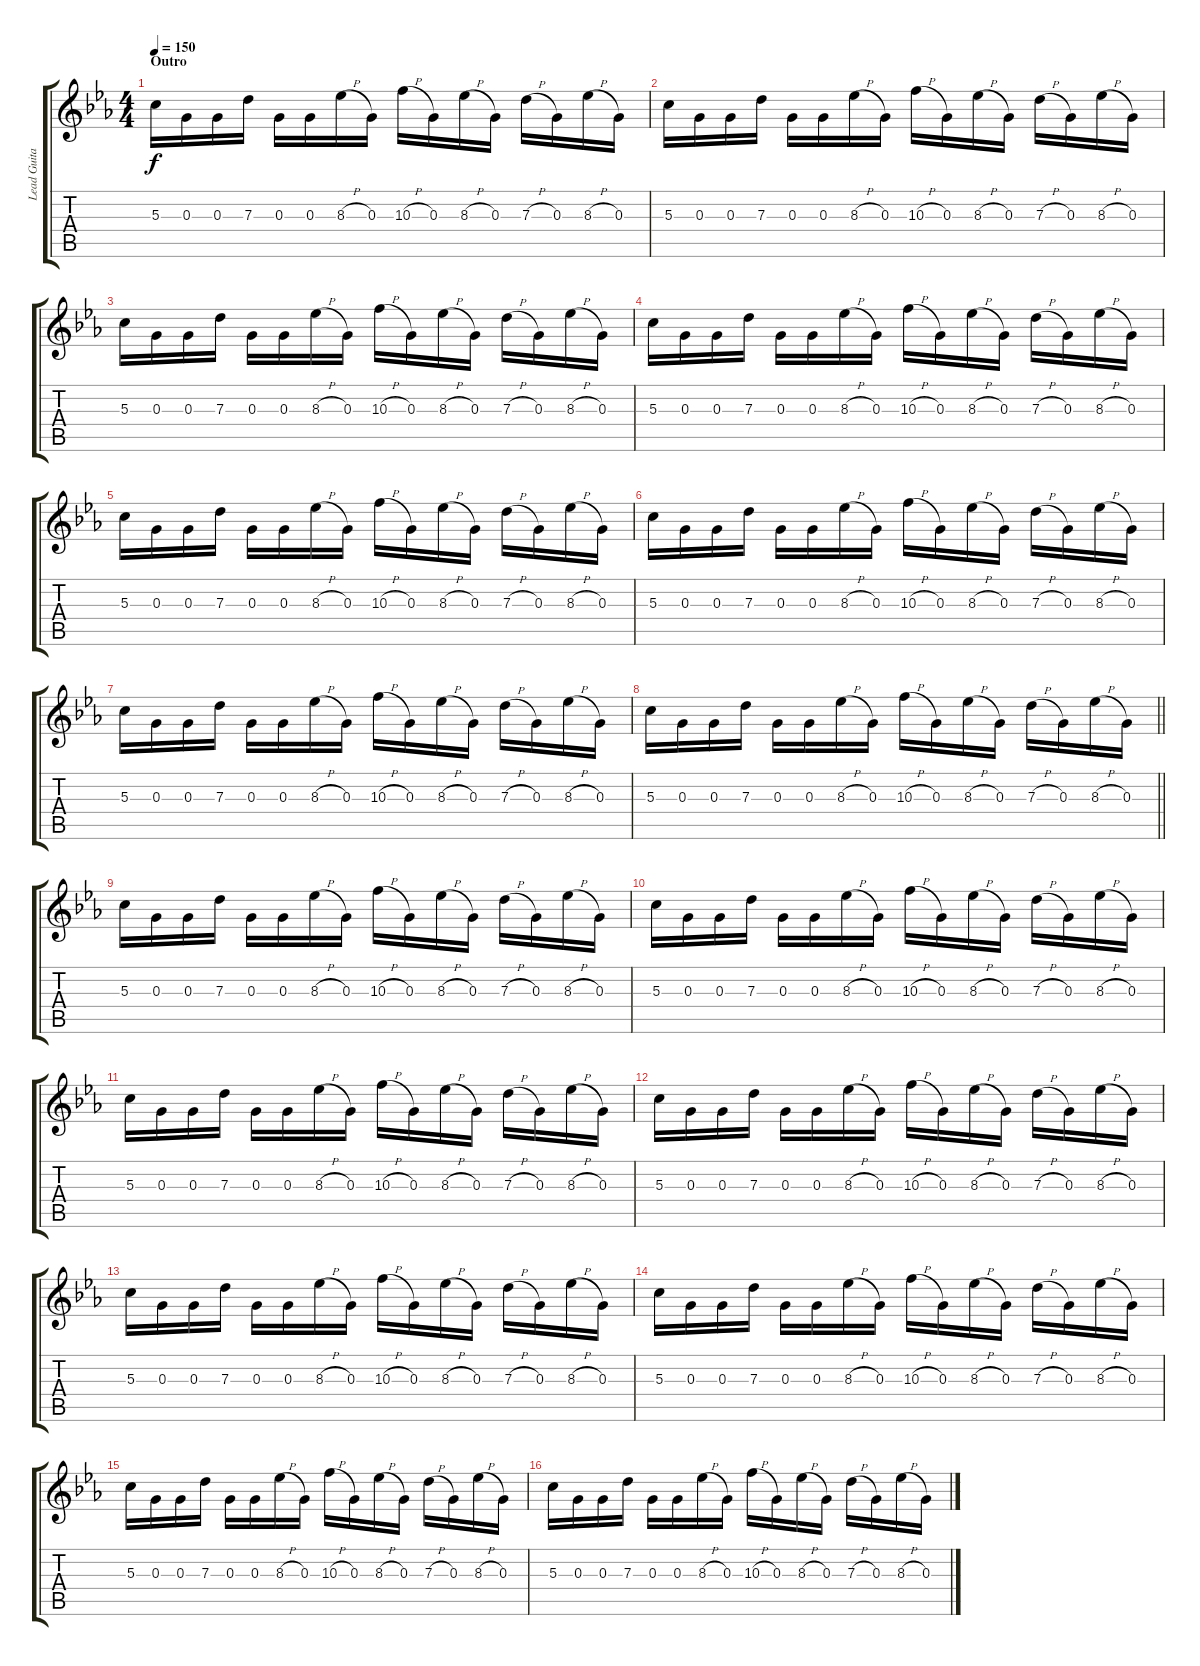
\track ("Lead Guitar: Mikael Bakajev" "Lead Guita") {instrument overdrivenguitar}
\staff {score tabs}
\tuning (E4 B3 G3 D3 A2 E2) {hide}
\ts (4 4)
\section ("" "Outro")
\tempo 150
\clef g2
\ks cminor
5.3.16{dy f} 0.3.16 0.3.16 7.3.16 0.3.16 0.3.16 8.3{h}.16 0.3.16 10.3{h}.16 0.3.16 8.3{h}.16 0.3.16 7.3{h}.16 0.3.16 8.3{h}.16 0.3.16 |
5.3.16 0.3.16 0.3.16 7.3.16 0.3.16 0.3.16 8.3{h}.16 0.3.16 10.3{h}.16 0.3.16 8.3{h}.16 0.3.16 7.3{h}.16 0.3.16 8.3{h}.16 0.3.16 |
5.3.16 0.3.16 0.3.16 7.3.16 0.3.16 0.3.16 8.3{h}.16 0.3.16 10.3{h}.16 0.3.16 8.3{h}.16 0.3.16 7.3{h}.16 0.3.16 8.3{h}.16 0.3.16 |
5.3.16 0.3.16 0.3.16 7.3.16 0.3.16 0.3.16 8.3{h}.16 0.3.16 10.3{h}.16 0.3.16 8.3{h}.16 0.3.16 7.3{h}.16 0.3.16 8.3{h}.16 0.3.16 |
5.3.16 0.3.16 0.3.16 7.3.16 0.3.16 0.3.16 8.3{h}.16 0.3.16 10.3{h}.16 0.3.16 8.3{h}.16 0.3.16 7.3{h}.16 0.3.16 8.3{h}.16 0.3.16 |
5.3.16 0.3.16 0.3.16 7.3.16 0.3.16 0.3.16 8.3{h}.16 0.3.16 10.3{h}.16 0.3.16 8.3{h}.16 0.3.16 7.3{h}.16 0.3.16 8.3{h}.16 0.3.16 |
5.3.16 0.3.16 0.3.16 7.3.16 0.3.16 0.3.16 8.3{h}.16 0.3.16 10.3{h}.16 0.3.16 8.3{h}.16 0.3.16 7.3{h}.16 0.3.16 8.3{h}.16 0.3.16 |
\barLineRight lightlight
5.3.16 0.3.16 0.3.16 7.3.16 0.3.16 0.3.16 8.3{h}.16 0.3.16 10.3{h}.16 0.3.16 8.3{h}.16 0.3.16 7.3{h}.16 0.3.16 8.3{h}.16 0.3.16 |
5.3.16 0.3.16 0.3.16 7.3.16 0.3.16 0.3.16 8.3{h}.16 0.3.16 10.3{h}.16 0.3.16 8.3{h}.16 0.3.16 7.3{h}.16 0.3.16 8.3{h}.16 0.3.16 |
5.3.16 0.3.16 0.3.16 7.3.16 0.3.16 0.3.16 8.3{h}.16 0.3.16 10.3{h}.16 0.3.16 8.3{h}.16 0.3.16 7.3{h}.16 0.3.16 8.3{h}.16 0.3.16 |
5.3.16 0.3.16 0.3.16 7.3.16 0.3.16 0.3.16 8.3{h}.16 0.3.16 10.3{h}.16 0.3.16 8.3{h}.16 0.3.16 7.3{h}.16 0.3.16 8.3{h}.16 0.3.16 |
5.3.16 0.3.16 0.3.16 7.3.16 0.3.16 0.3.16 8.3{h}.16 0.3.16 10.3{h}.16 0.3.16 8.3{h}.16 0.3.16 7.3{h}.16 0.3.16 8.3{h}.16 0.3.16 |
5.3.16 0.3.16 0.3.16 7.3.16 0.3.16 0.3.16 8.3{h}.16 0.3.16 10.3{h}.16 0.3.16 8.3{h}.16 0.3.16 7.3{h}.16 0.3.16 8.3{h}.16 0.3.16 |
5.3.16 0.3.16 0.3.16 7.3.16 0.3.16 0.3.16 8.3{h}.16 0.3.16 10.3{h}.16 0.3.16 8.3{h}.16 0.3.16 7.3{h}.16 0.3.16 8.3{h}.16 0.3.16 |
5.3.16 0.3.16 0.3.16 7.3.16 0.3.16 0.3.16 8.3{h}.16 0.3.16 10.3{h}.16 0.3.16 8.3{h}.16 0.3.16 7.3{h}.16 0.3.16 8.3{h}.16 0.3.16 |
5.3.16 0.3.16 0.3.16 7.3.16 0.3.16 0.3.16 8.3{h}.16 0.3.16 10.3{h}.16 0.3.16 8.3{h}.16 0.3.16 7.3{h}.16 0.3.16 8.3{h}.16 0.3.16
